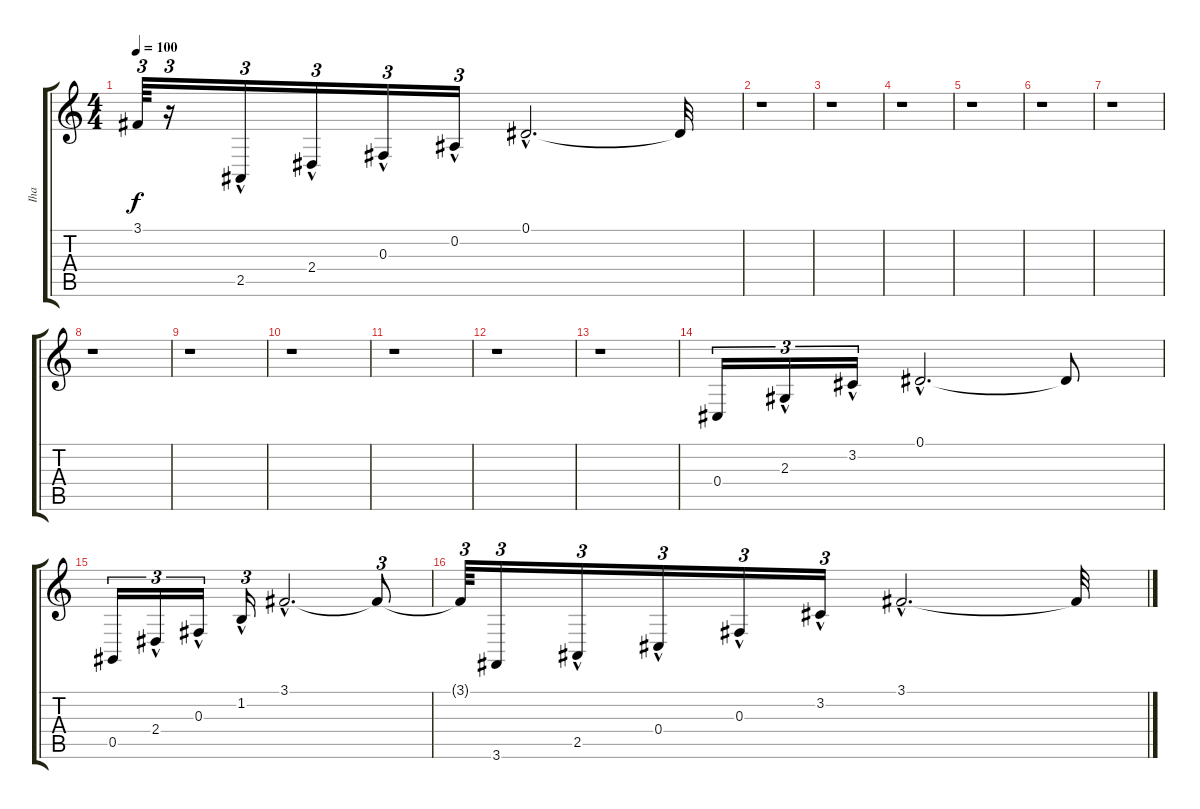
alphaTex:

\track ("Iha" "Iha") {instrument sitar}
\staff {score tabs}
\tuning (Eb4 Bb3 Gb3 Db3 Ab2 Eb2) {hide}
\ts (4 4)
\tempo 100
\clef g2
\ks c
3.1{t}.64{tu (3 2) dy f} r.16{tu (3 2)} 2.5{hac}.16{tu (3 2)} 2.4{hac}.16{tu (3 2)} 0.3{hac}.16{tu (3 2)} 0.2{hac}.16{tu (3 2)} 0.1{hac}.2{d} 0.1{t}.32 |
r.1 |
r.1 |
r.1 |
r.1 |
r.1 |
r.1 |
r.1 |
r.1 |
r.1 |
r.1 |
r.1 |
r.1 |
0.4.16{tu (3 2)} 2.3{hac}.16{tu (3 2)} 3.2{hac}.16{tu (3 2)} 0.1{hac}.2{d} 0.1{t}.8 |
0.5.16{tu (3 2)} 2.4{hac}.16{tu (3 2)} 0.3{hac}.16{tu (3 2)} 1.2{hac}.16{tu (3 2)} 3.1{hac}.2{d} 3.1{t}.8{tu (3 2)} |
3.1{t}.64{tu (3 2)} 3.6.16{tu (3 2)} 2.5{hac}.16{tu (3 2)} 0.4{hac}.16{tu (3 2)} 0.3{hac}.16{tu (3 2)} 3.2{hac}.16{tu (3 2)} 3.1{hac}.2{d} 3.1{t}.32
